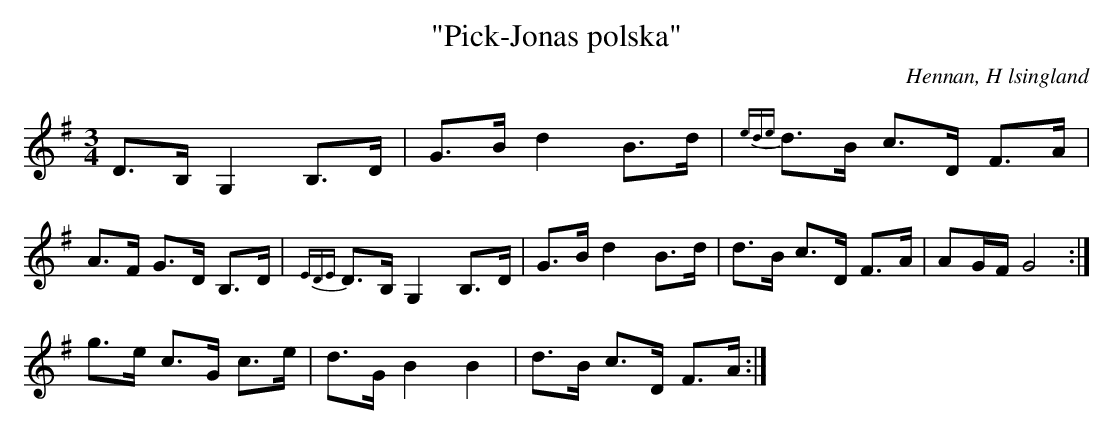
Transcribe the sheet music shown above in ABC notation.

X:1
T: "Pick-Jonas polska"
O: Hennan, H lsingland
M: 3/4
L: 1/8
K: G
D>B, G,2 B,>D | G>B d2 B>d | {ede}d>B c>D F>A| A>F G>D B,>D|{EDE}D>B, G,2 B,>D|G>B d2 B>d | d>B c>D F>A| AG/F/ G4 :|
g>e c>G c>e | d>G B2 B2 | d>B c>D F>A:|]
